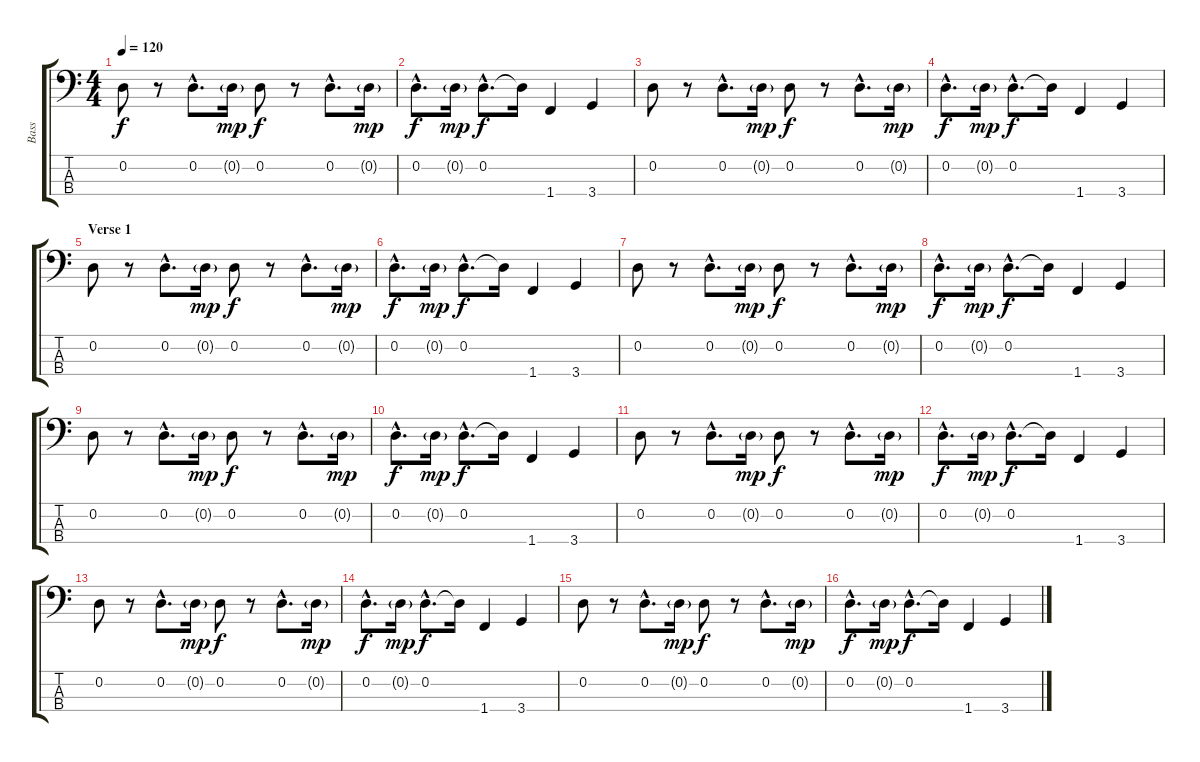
\track ("Bass" "Bass") {instrument fretlessbass}
\staff {score tabs}
\tuning (G2 D2 A1 E1) {hide}
\ts (4 4)
\tempo 120
\clef f4
\ks c
0.2.8{dy f} r.8 0.2{hac}.8{d} 0.2{g}.16{dy mp} 0.2.8{dy f} r.8 0.2{hac}.8{d} 0.2{g}.16{dy mp} |
0.2{hac}.8{d dy f} 0.2{g}.16{dy mp} 0.2{hac}.8{d dy f} 0.2{t}.16 1.4.4 3.4.4 |
0.2.8 r.8 0.2{hac}.8{d} 0.2{g}.16{dy mp} 0.2.8{dy f} r.8 0.2{hac}.8{d} 0.2{g}.16{dy mp} |
0.2{hac}.8{d dy f} 0.2{g}.16{dy mp} 0.2{hac}.8{d dy f} 0.2{t}.16 1.4.4 3.4.4 |
\section ("" "Verse 1")
0.2.8 r.8 0.2{hac}.8{d} 0.2{g}.16{dy mp} 0.2.8{dy f} r.8 0.2{hac}.8{d} 0.2{g}.16{dy mp} |
0.2{hac}.8{d dy f} 0.2{g}.16{dy mp} 0.2{hac}.8{d dy f} 0.2{t}.16 1.4.4 3.4.4 |
0.2.8 r.8 0.2{hac}.8{d} 0.2{g}.16{dy mp} 0.2.8{dy f} r.8 0.2{hac}.8{d} 0.2{g}.16{dy mp} |
0.2{hac}.8{d dy f} 0.2{g}.16{dy mp} 0.2{hac}.8{d dy f} 0.2{t}.16 1.4.4 3.4.4 |
0.2.8 r.8 0.2{hac}.8{d} 0.2{g}.16{dy mp} 0.2.8{dy f} r.8 0.2{hac}.8{d} 0.2{g}.16{dy mp} |
0.2{hac}.8{d dy f} 0.2{g}.16{dy mp} 0.2{hac}.8{d dy f} 0.2{t}.16 1.4.4 3.4.4 |
0.2.8 r.8 0.2{hac}.8{d} 0.2{g}.16{dy mp} 0.2.8{dy f} r.8 0.2{hac}.8{d} 0.2{g}.16{dy mp} |
0.2{hac}.8{d dy f} 0.2{g}.16{dy mp} 0.2{hac}.8{d dy f} 0.2{t}.16 1.4.4 3.4.4 |
0.2.8 r.8 0.2{hac}.8{d} 0.2{g}.16{dy mp} 0.2.8{dy f} r.8 0.2{hac}.8{d} 0.2{g}.16{dy mp} |
0.2{hac}.8{d dy f} 0.2{g}.16{dy mp} 0.2{hac}.8{d dy f} 0.2{t}.16 1.4.4 3.4.4 |
0.2.8 r.8 0.2{hac}.8{d} 0.2{g}.16{dy mp} 0.2.8{dy f} r.8 0.2{hac}.8{d} 0.2{g}.16{dy mp} |
0.2{hac}.8{d dy f} 0.2{g}.16{dy mp} 0.2{hac}.8{d dy f} 0.2{t}.16 1.4.4 3.4.4
